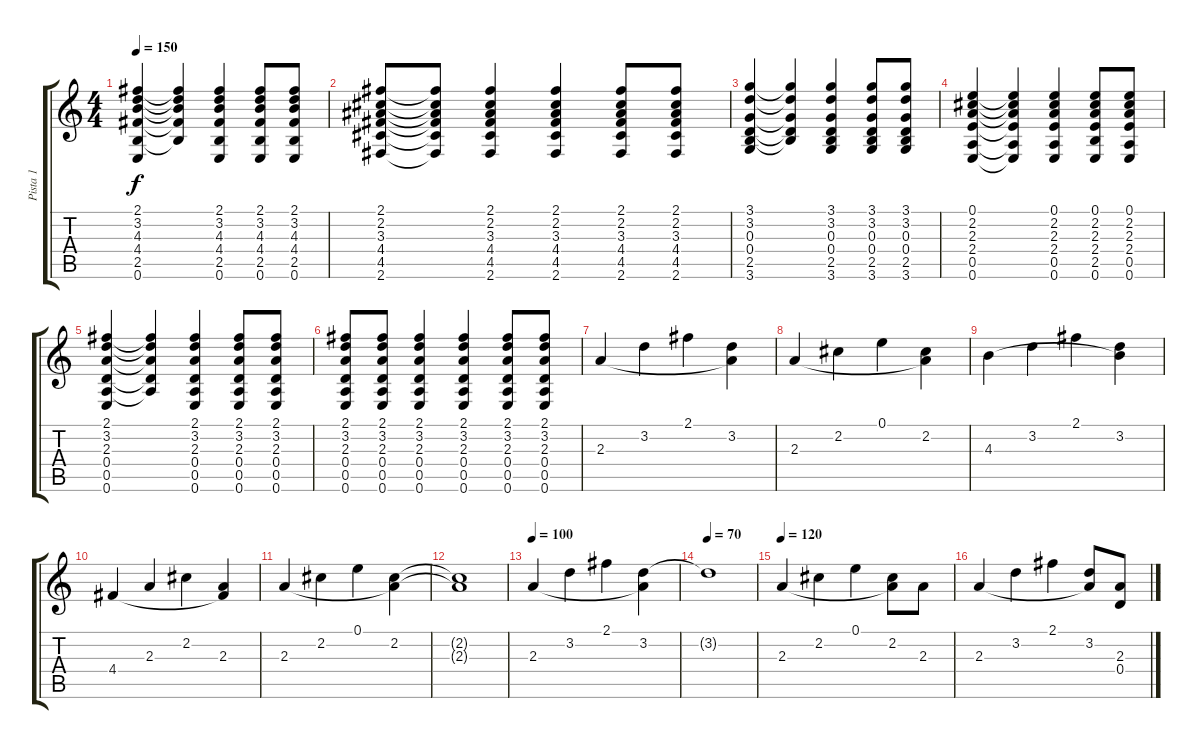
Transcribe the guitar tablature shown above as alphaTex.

\track ("Pista 1" "Pista 1") {instrument acousticguitarsteel}
\staff {score tabs}
\tuning (E4 B3 G3 D3 A2 E2) {hide}
\ts (4 4)
\tempo 150
\clef g2
\ks c
(2.1 3.2 4.3 4.4 2.5 0.6).4{dy f} (2.1{t} 3.2{t} 4.3{t} 4.4{t} 2.5{t}).4 (2.1 3.2 4.3 4.4 2.5 0.6).4 (2.1 3.2 4.3 4.4 2.5 0.6).8 (2.1 3.2 4.3 4.4 2.5 0.6).8 |
(2.1 2.2 3.3 4.4 4.5 2.6).8 (2.1{t} 2.2{t} 3.3{t} 4.4{t} 4.5{t} 2.6{t}).8 (2.1 2.2 3.3 4.4 4.5 2.6).4 (2.1 2.2 3.3 4.4 4.5 2.6).4 (2.1 2.2 3.3 4.4 4.5 2.6).8 (2.1 2.2 3.3 4.4 4.5 2.6).8 |
(3.1 3.2 0.3 0.4 2.5 3.6).4 (3.1{t} 3.2{t} 0.3{t} 0.4{t} 2.5{t}).4 (3.1 3.2 0.3 0.4 2.5 3.6).4 (3.1 3.2 0.3 0.4 2.5 3.6).8 (3.1 3.2 0.3 0.4 2.5 3.6).8 |
(0.1 2.2 2.3 2.4 0.5 0.6).4 (0.1{t} 2.2{t} 2.3{t} 2.4{t} 0.5{t} 0.6{t}).4 (0.1 2.2 2.3 2.4 0.5 0.6).4 (0.1 2.2 2.3 2.4 2.5 0.6).8 (0.1 2.2 2.3 2.4 0.5 0.6).8 |
(2.1 3.2 2.3 0.4 0.5 0.6).4{volume 3} (2.1{t} 3.2{t} 2.3{t} 0.4{t} 0.5{t}).4 (2.1 3.2 2.3 0.4 0.5 0.6).4 (2.1 3.2 2.3 0.4 0.5 0.6).8{volume 1} (2.1 3.2 2.3 0.4 0.5 0.6).8 |
(2.1 3.2 2.3 0.4 0.5 0.6).8 (2.1 3.2 2.3 0.4 0.5 0.6).8 (2.1 3.2 2.3 0.4 0.5 0.6).4 (2.1 3.2 2.3 0.4 0.5 0.6).4 (2.1 3.2 2.3 0.4 0.5 0.6).8 (2.1 3.2 2.3 0.4 0.5 0.6).8 |
2.3.4{volume 10} 3.2.4 2.1.4 (3.2 2.3{t}).4 |
2.3.4 2.2.4 0.1.4 (2.2 2.3{t}).4 |
4.3.4 3.2.4 2.1.4 (3.2 4.3{t}).4 |
4.4.4 2.3.4 2.2.4 (2.3 4.4{t}).4 |
2.3.4{volume 10} 2.2.4 0.1.4 (2.2 2.3{t}).4 |
(2.2{t} 2.3{t}).1 |
\tempo 100
2.3.4 3.2.4 2.1.4 (3.2 2.3{t}).4 |
\tempo 70
3.2{t}.1 |
\tempo 120
2.3.4 2.2.4 0.1.4 (2.2 2.3{t}).8 2.3.8 |
2.3.4 3.2.4 2.1.4 (3.2 2.3{t}).8 (2.3 0.4).8
